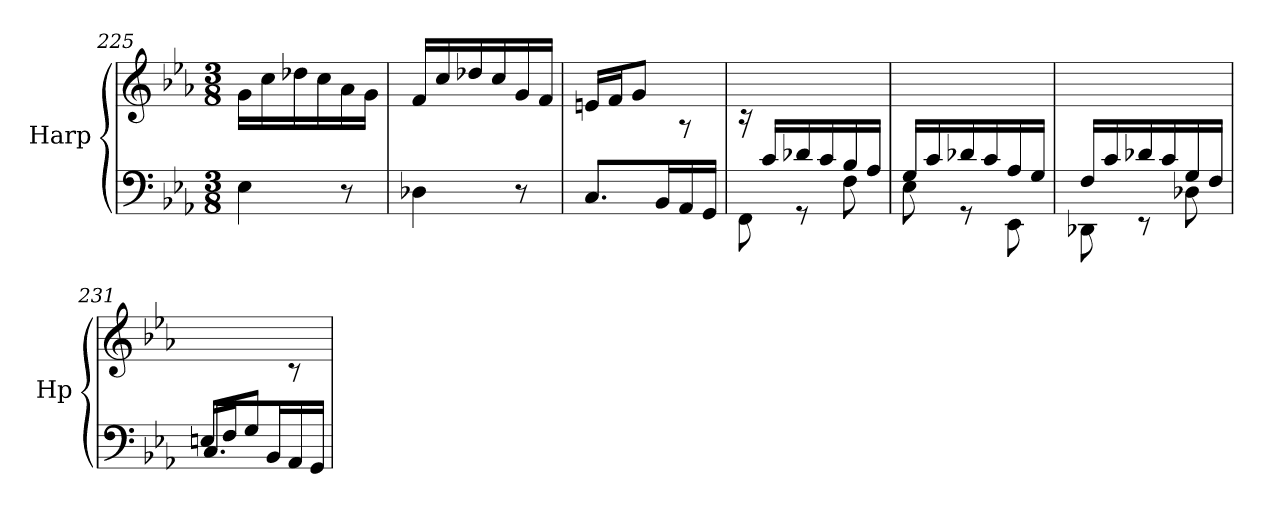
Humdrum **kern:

**kern	**kern
*part1	*part1
*staff2	*staff1
*I"Harp	*
*I'Hp	*
*clefF4	*clefG2
*k[b-e-a-]	*k[b-e-a-]
*M3/8	*M3/8
=225	=225
4E-\	16g\LL
.	16cc\
.	16dd-X\
.	16cc\
8r	16a-\
.	16g\JJ
!!LO:LB:g=z
=226	=226
4D-X\	16f/LL
.	16cc/
.	16dd-X/
.	16cc/
8r	16g/
.	16f/JJ
=227	=227
8.C/L	16en/LL
.	16f/J
.	8g/J
16BB-/L	.
16AA-/	8rA
16GG/JJ	.
=228	=228
*^	*
16ryy	8FF\	16rc
16c/LL	.	4ryy
16d-X/	8r	.
16c/	.	.
16B-/	8F\	.
16A-/JJ	.	16ryy
=229	=229	=229
16G/LL	8E-\	4.ryy
16c/	.	.
16d-X/	8r	.
16c/	.	.
16A-/	8EE-\	.
16G/JJ	.	.
=230	=230	=230
16F/LL	8DD-X\	4.ryy
16c/	.	.
16d-X/	8r	.
16c/	.	.
16G/	8D-X\	.
16F/JJ	.	.
=231	=231	=231
16En/LL	8.C/L	4ryy
16F/J	.	.
8G/J	.	.
.	16BB-/L	.
8ryy	16AA-/	8rc
.	16GG/JJ	.
*v	*v	*
=	=
*-	*-
